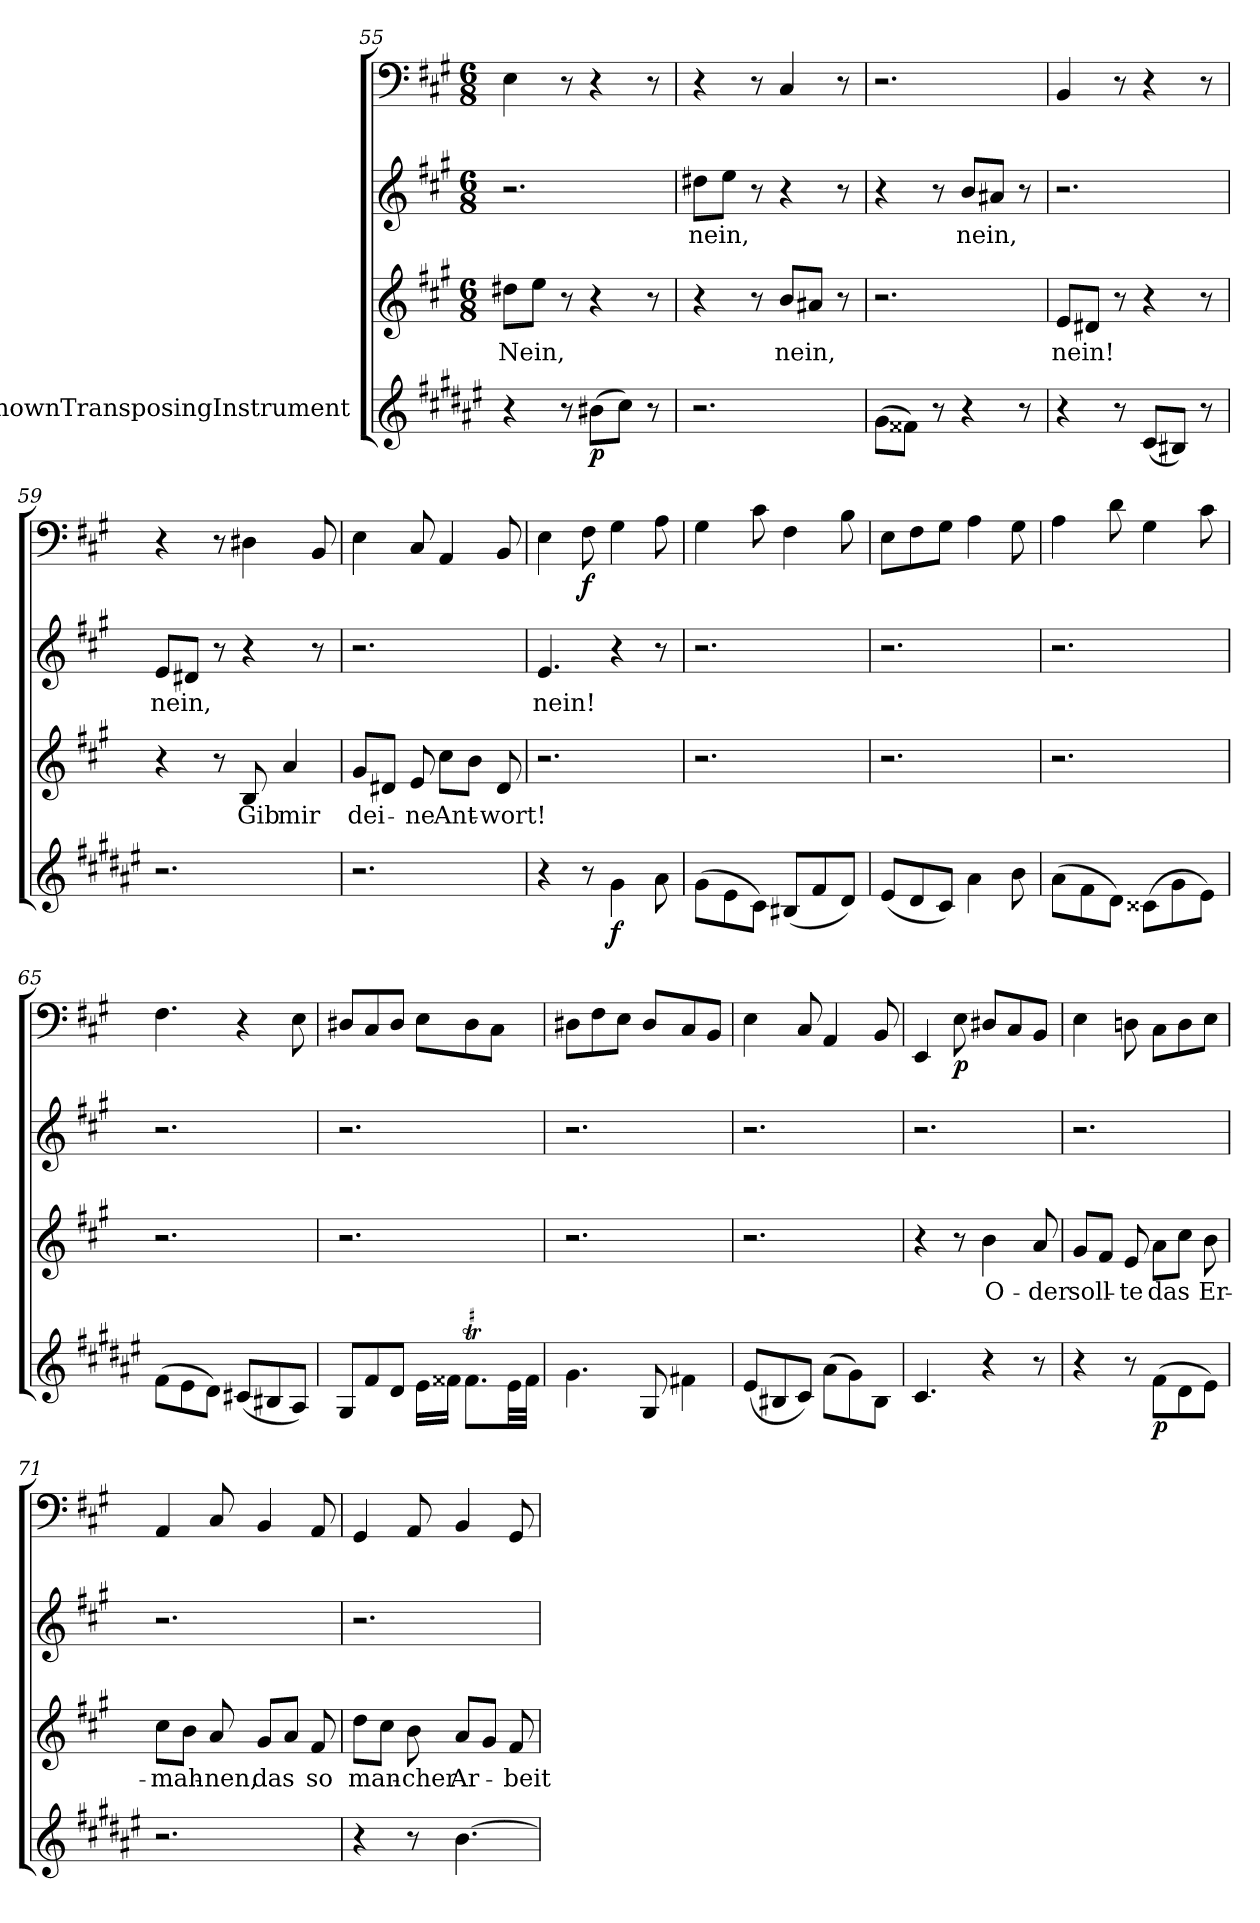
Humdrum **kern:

**kern	**dynam	**kern	**text	**kern	**text	**kern	**dynam
*part4	*part4	*part3	*part3	*part2	*part2	*part1	*part1
*staff4	*staff4	*staff3	*staff3	*staff2	*staff2	*staff1	*staff1
*I"UnknownTransposingInstrument	*	*	*	*	*	*	*
*clefG2	*	*clefG2	*	*clefG2	*	*clefF4	*
*ITrd-2c-3	*	*	*	*	*	*	*
*k[f#c#g#]	*	*k[f#c#g#]	*	*k[f#c#g#]	*	*k[f#c#g#]	*
*	*	*M6/8	*	*M6/8	*	*M6/8	*
=55	=55	=55	=55	=55	=55	=55	=55
4r	.	8dd#X"\L	Nein,	2.r	.	4E"\	.
.	.	8ee"\J	.	.	.	.	.
8r	.	8r	.	.	.	8r	.
(8dd#X"\L	p	4r	.	.	.	4r	.
8ee"\J)	.	.	.	.	.	.	.
8r	.	8r	.	.	.	8r	.
=56	=56	=56	=56	=56	=56	=56	=56
2.r	.	4r	.	8dd#X"\L	nein,	4r	.
.	.	.	.	8ee"\J	.	.	.
.	.	8r	.	8r	.	8r	.
.	.	8b"/L	nein,	4r	.	4C#"/	.
.	.	8a#X"/J	.	.	.	.	.
.	.	8r	.	8r	.	8r	.
=57	=57	=57	=57	=57	=57	=57	=57
(8b"\L	.	2.r	.	4r	.	2.r	.
8a#X"\J)	.	.	.	.	.	.	.
8r	.	.	.	8r	.	.	.
4r	.	.	.	8b"/L	nein,	.	.
.	.	.	.	8a#X"/J	.	.	.
8r	.	.	.	8r	.	.	.
=58	=58	=58	=58	=58	=58	=58	=58
4r	.	8e"/L	nein!	2.r	.	4BB"/	.
.	.	8d#X"/J	.	.	.	.	.
8r	.	8r	.	.	.	8r	.
(8e"/L	.	4r	.	.	.	4r	.
8d#X"/J)	.	.	.	.	.	.	.
8r	.	8r	.	.	.	8r	.
=59	=59	=59	=59	=59	=59	=59	=59
2.r	.	4r	.	8e"/L	nein,	4r	.
.	.	.	.	8d#X"/J	.	.	.
.	.	8r	.	8r	.	8r	.
.	.	8B"/	Gib	4r	.	4D#X"\	.
.	.	4a"/	mir	.	.	.	.
.	.	.	.	8r	.	8BB"/	.
=60	=60	=60	=60	=60	=60	=60	=60
2.r	.	8g#"/L	dei-	2.r	.	4E"\	.
.	.	8d#X"/J	.	.	.	.	.
.	.	8e"/	-ne	.	.	8C#"/	.
.	.	8cc#"\L	Ant-	.	.	4AA"/	.
.	.	8b"\J	.	.	.	.	.
.	.	8d#"/	-wort!	.	.	8BB"/	.
=61	=61	=61	=61	=61	=61	=61	=61
4r	.	2.r	.	4.e"/	nein!	4E"\	.
8r	.	.	.	.	.	8F#"\	f
4b"\	f	.	.	4r	.	4G#"\	.
8cc#"\	.	.	.	8r	.	8A"\	.
=62	=62	=62	=62	=62	=62	=62	=62
(8b"\L	.	2.r	.	2.r	.	4G#"\	.
8g#"\	.	.	.	.	.	.	.
8e"\J)	.	.	.	.	.	8c#"\	.
(8d#X"/L	.	.	.	.	.	4F#"\	.
8a"/	.	.	.	.	.	.	.
8f#"/J)	.	.	.	.	.	8B"\	.
=63	=63	=63	=63	=63	=63	=63	=63
(8g#"/L	.	2.r	.	2.r	.	8E"\L	.
8f#"/	.	.	.	.	.	8F#"\	.
8e"/J)	.	.	.	.	.	8G#"\J	.
4cc#"\	.	.	.	.	.	4A"\	.
8dd"\	.	.	.	.	.	8G#"\	.
=64	=64	=64	=64	=64	=64	=64	=64
(8cc#"\L	.	2.r	.	2.r	.	4A"\	.
8a"\	.	.	.	.	.	.	.
8f#"\J)	.	.	.	.	.	8d"\	.
(8e#X"\L	.	.	.	.	.	4G#"\	.
8b"\	.	.	.	.	.	.	.
8g#"\J)	.	.	.	.	.	8c#"\	.
=65	=65	=65	=65	=65	=65	=65	=65
(8a"\L	.	2.r	.	2.r	.	4.F#"\	.
8g#"\	.	.	.	.	.	.	.
8f#"\J)	.	.	.	.	.	.	.
(8en"/L	.	.	.	.	.	4r	.
8d#X"/	.	.	.	.	.	.	.
8c#"/J)	.	.	.	.	.	8E"\	.
=66	=66	=66	=66	=66	=66	=66	=66
8B"/L	.	2.r	.	2.r	.	8D#X"/L	.
8a"/	.	.	.	.	.	8C#"/	.
8f#"/J	.	.	.	.	.	8D#"/J	.
16g#"\LL	.	.	.	.	.	8E"\L	.
16a#X"\JJ	.	.	.	.	.	.	.
!LO:TR:acc=#	!	!	!	!	!	!	!
8.a#T"\L	.	.	.	.	.	8D#"\	.
.	.	.	.	.	.	8C#"\J	.
32g#"\LL	.	.	.	.	.	.	.
32a#"\JJJ	.	.	.	.	.	.	.
=67	=67	=67	=67	=67	=67	=67	=67
4.b"\	.	2.r	.	2.r	.	8D#X"\L	.
.	.	.	.	.	.	8F#"\	.
.	.	.	.	.	.	8E"\J	.
8B"/	.	.	.	.	.	8D#"/L	.
4an"\	.	.	.	.	.	8C#"/	.
.	.	.	.	.	.	8BB"/J	.
=68	=68	=68	=68	=68	=68	=68	=68
(8g#"/L	.	2.r	.	2.r	.	4E"\	.
8d#X"/	.	.	.	.	.	.	.
8e"/J)	.	.	.	.	.	8C#"/	.
(8cc#"\L	.	.	.	.	.	4AA"/	.
8b"\)	.	.	.	.	.	.	.
8d#"\J	.	.	.	.	.	8BB"/	.
=69	=69	=69	=69	=69	=69	=69	=69
4.e"/	.	4r	.	2.r	.	4EE"/	.
.	.	8r	.	.	.	8E"\	p
4r	.	4b"\	O-	.	.	8D#X"/L	.
.	.	.	.	.	.	8C#"/	.
8r	.	8a"/	-der	.	.	8BB"/J	.
=70	=70	=70	=70	=70	=70	=70	=70
4r	.	8g#"/L	soll-	2.r	.	4E"\	.
.	.	8f#"/J	.	.	.	.	.
8r	.	8e"/	-te	.	.	8Dn"\	.
(8a"\L	p	8a"\L	das	.	.	8C#"\L	.
8f#"\	.	8cc#"\J	.	.	.	8D"\	.
8g#"\J)	.	8b"\	Er-	.	.	8E"\J	.
=71	=71	=71	=71	=71	=71	=71	=71
2.r	.	8cc#"\L	-mah-	2.r	.	4AA"/	.
.	.	8b"\J	.	.	.	.	.
.	.	8a"/	-nen,	.	.	8C#"/	.
.	.	8g#"/L	das	.	.	4BB"/	.
.	.	8a"/J	.	.	.	.	.
.	.	8f#"/	so	.	.	8AA"/	.
=72	=72	=72	=72	=72	=72	=72	=72
4r	.	8dd"\L	man-	2.r	.	4GG#"/	.
.	.	8cc#"\J	.	.	.	.	.
8r	.	8b"\	-cher	.	.	8AA"/	.
[4.dd"\	.	8a"/L	Ar-	.	.	4BB"/	.
.	.	8g#"/J	.	.	.	.	.
.	.	8f#"/	-beit	.	.	8GG#"/	.
=	=	=	=	=	=	=	=
*-	*-	*-	*-	*-	*-	*-	*-
